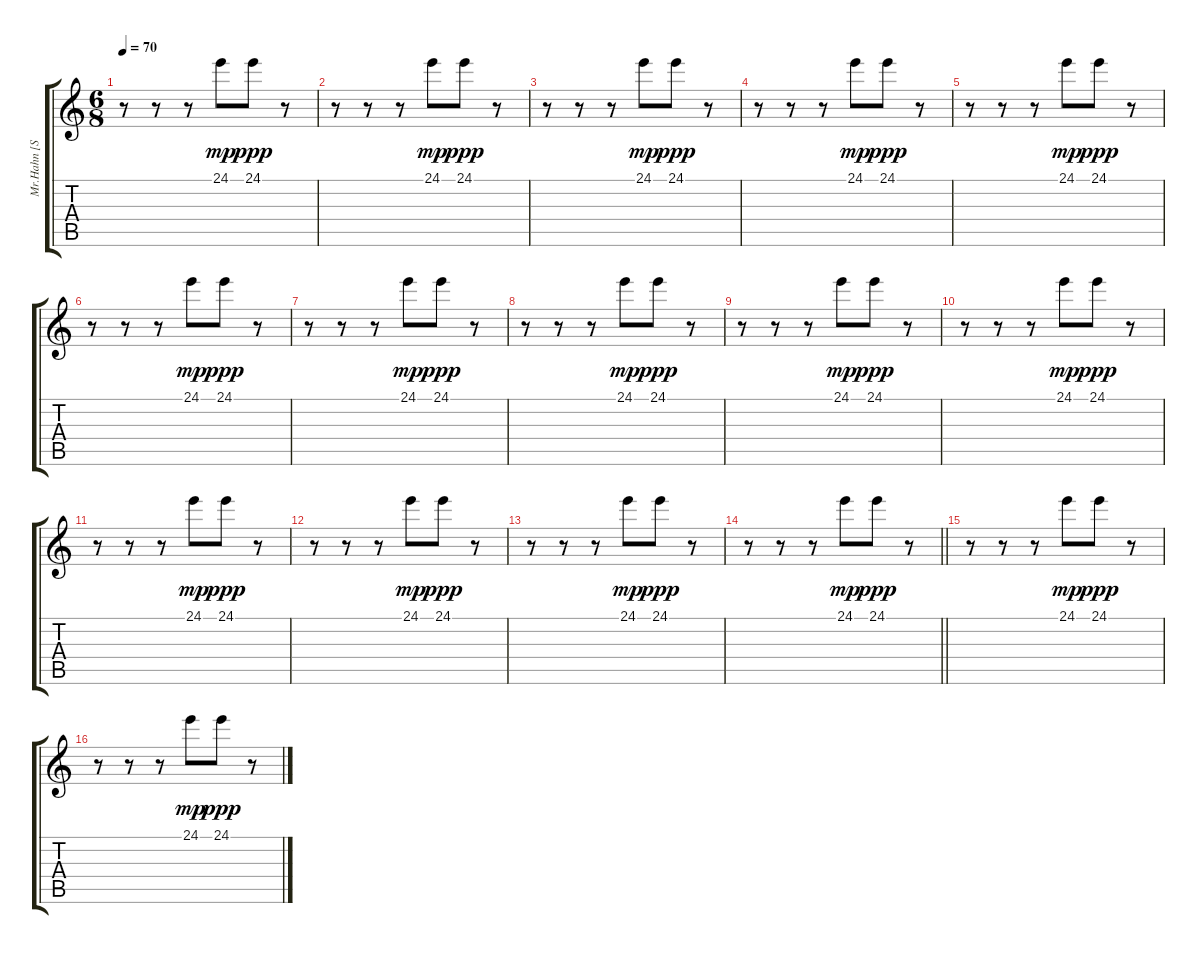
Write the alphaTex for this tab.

\track ("Mr.Hahn [Sampler 5]" "Mr.Hahn [S") {instrument fx5brightness}
\staff {score tabs}
\tuning (E4 B3 G3 D3 A2 E2) {hide}
\ts (6 8)
\tempo 70
\clef g2
\ks c
r.8{dy ppp} r.8 r.8 24.1.8{dy mp} 24.1.8{dy ppp} r.8 |
r.8 r.8 r.8 24.1.8{dy mp} 24.1.8{dy ppp} r.8 |
r.8 r.8 r.8 24.1.8{dy mp} 24.1.8{dy ppp} r.8 |
r.8 r.8 r.8 24.1.8{dy mp} 24.1.8{dy ppp} r.8 |
r.8 r.8 r.8 24.1.8{dy mp} 24.1.8{dy ppp} r.8 |
r.8 r.8 r.8 24.1.8{dy mp} 24.1.8{dy ppp} r.8 |
r.8 r.8 r.8 24.1.8{dy mp} 24.1.8{dy ppp} r.8 |
r.8 r.8 r.8 24.1.8{dy mp} 24.1.8{dy ppp} r.8 |
r.8 r.8 r.8 24.1.8{dy mp} 24.1.8{dy ppp} r.8 |
r.8 r.8 r.8 24.1.8{dy mp} 24.1.8{dy ppp} r.8 |
r.8 r.8 r.8 24.1.8{dy mp} 24.1.8{dy ppp} r.8 |
r.8 r.8 r.8 24.1.8{dy mp} 24.1.8{dy ppp} r.8 |
r.8 r.8 r.8 24.1.8{dy mp} 24.1.8{dy ppp} r.8 |
\barLineRight lightlight
r.8 r.8 r.8 24.1.8{dy mp} 24.1.8{dy ppp} r.8 |
r.8 r.8 r.8 24.1.8{dy mp} 24.1.8{dy ppp} r.8 |
r.8 r.8 r.8 24.1.8{dy mp} 24.1.8{dy ppp} r.8
